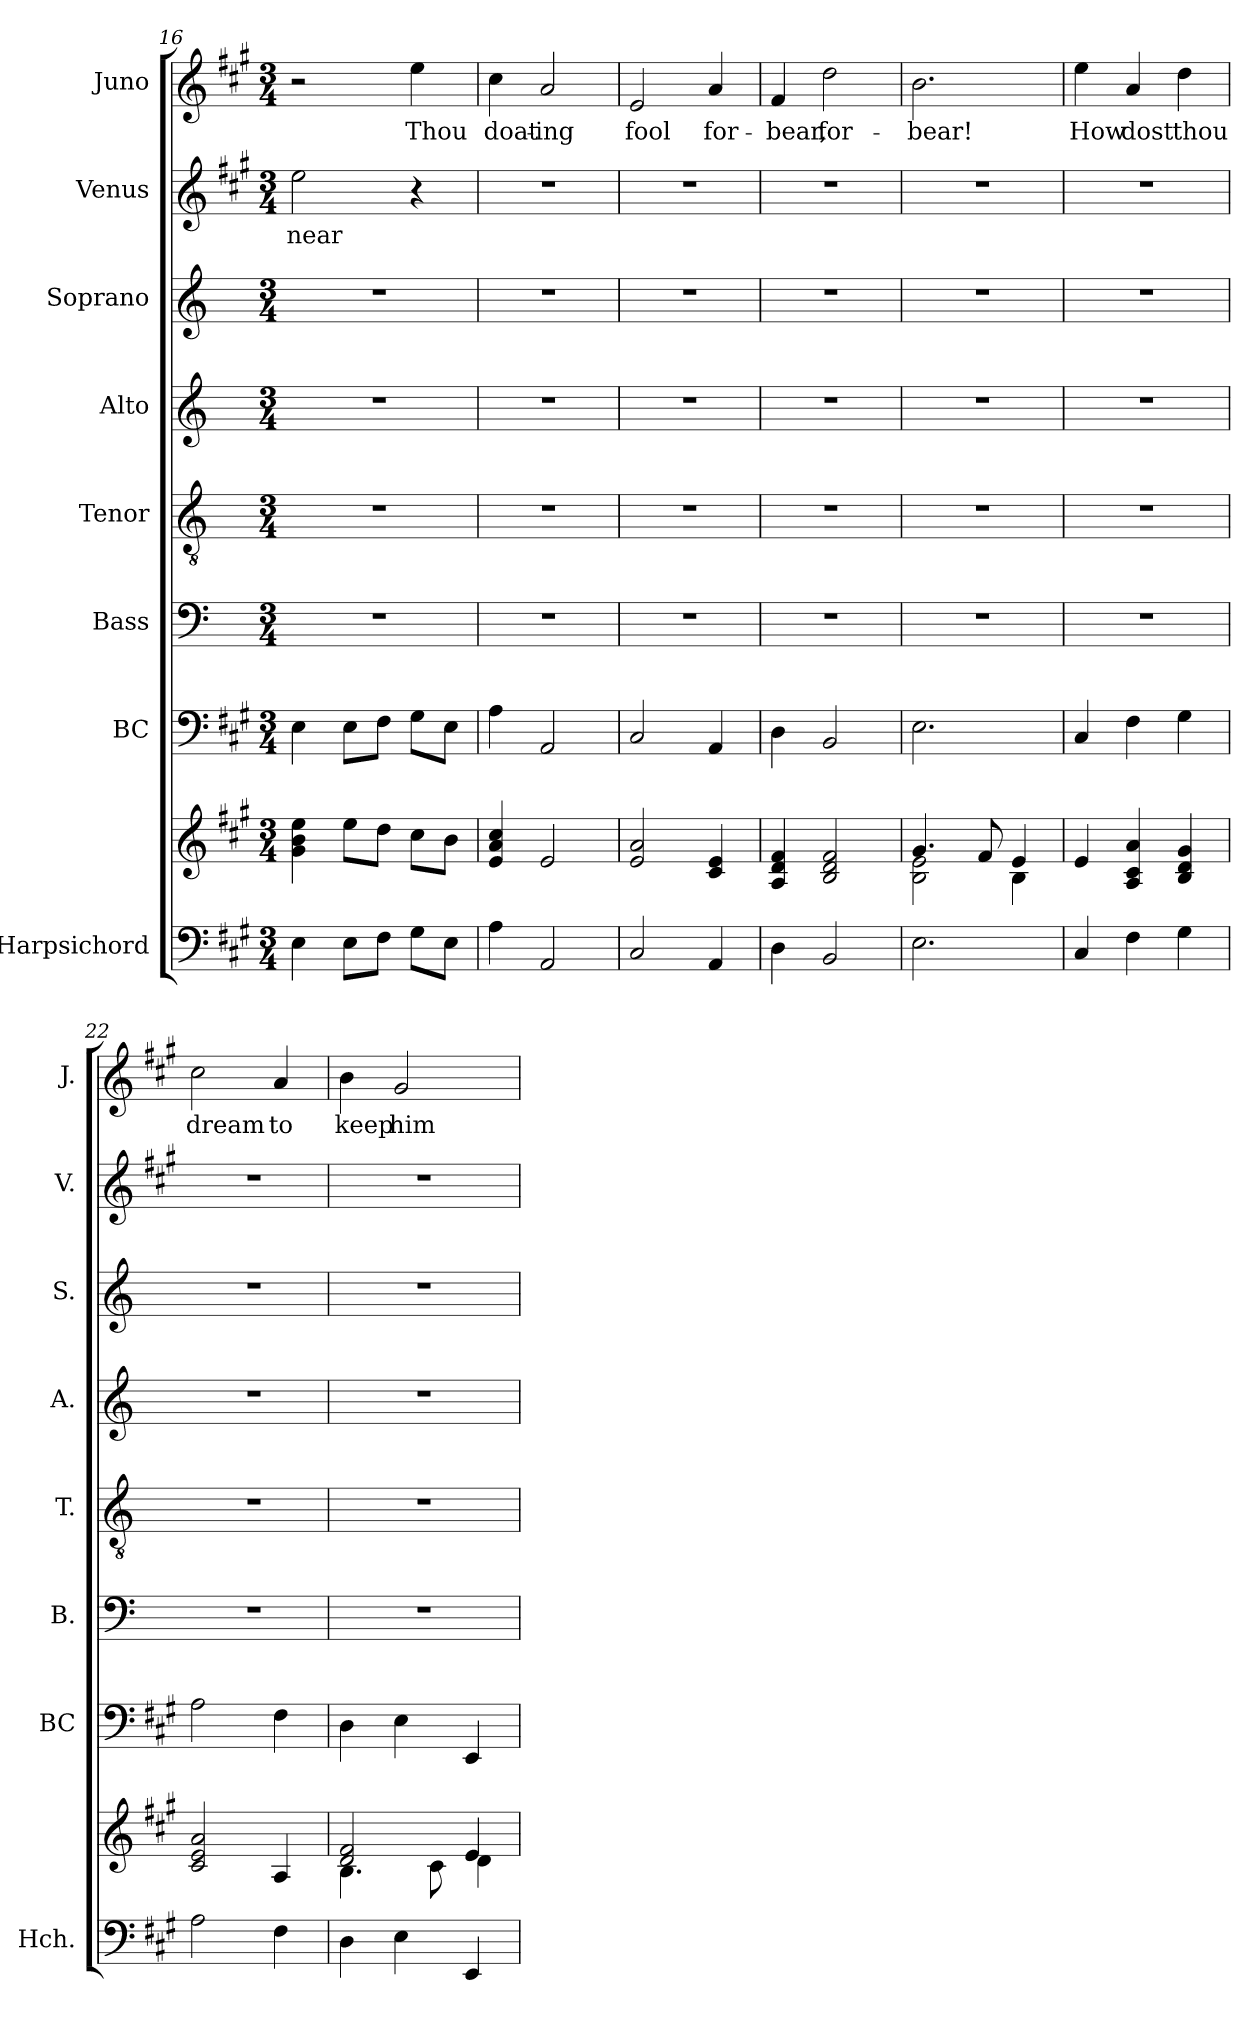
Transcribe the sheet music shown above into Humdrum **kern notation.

**kern	**kern	**kern	**kern	**kern	**kern	**kern	**kern	**text	**kern	**text
*part8	*part8	*part7	*part6	*part5	*part4	*part3	*part2	*part2	*part1	*part1
*staff9	*staff8	*staff7	*staff6	*staff5	*staff4	*staff3	*staff2	*staff2	*staff1	*staff1
*I"Harpsichord	*	*I"BC	*I"Bass	*I"Tenor	*I"Alto	*I"Soprano	*I"Venus	*	*I"Juno	*
*I'Hch.	*	*I'BC	*I'B.	*I'T.	*I'A.	*I'S.	*I'V.	*	*I'J.	*
*clefF4	*clefG2	*clefF4	*clefF4	*clefGv2	*clefG2	*clefG2	*clefG2	*	*clefG2	*
*k[f#c#g#]	*k[f#c#g#]	*k[f#c#g#]	*k[]	*k[]	*k[]	*k[]	*k[f#c#g#]	*	*k[f#c#g#]	*
*M3/4	*M3/4	*M3/4	*M3/4	*M3/4	*M3/4	*M3/4	*M3/4	*	*M3/4	*
=16	=16	=16	=16	=16	=16	=16	=16	=16	=16	=16
!	!	!	!	!	!	!	!	!LO:LY:b	!	!
4E\	4g#\ 4b\ 4ee\	4E\	2.r	2.r	2.r	2.r	2ee\	near	2r	.
8E\L	8ee\L	8E\L	.	.	.	.	.	.	.	.
8F#\J	8dd\J	8F#\J	.	.	.	.	.	.	.	.
!	!	!	!	!	!	!	!	!	!	!LO:LY:b
8G#\L	8cc#\L	8G#\L	.	.	.	.	4r	.	4ee\	Thou
8E\J	8b\J	8E\J	.	.	.	.	.	.	.	.
=17	=17	=17	=17	=17	=17	=17	=17	=17	=17	=17
!	!	!	!	!	!	!	!	!	!	!LO:LY:b
4A\	4e/ 4a/ 4cc#/	4A\	2.r	2.r	2.r	2.r	2.r	.	4cc#\	doat-
!	!	!	!	!	!	!	!	!	!	!LO:LY:b
2AA/	2e/	2AA/	.	.	.	.	.	.	2a/	-ing
=18	=18	=18	=18	=18	=18	=18	=18	=18	=18	=18
!	!	!	!	!	!	!	!	!	!	!LO:LY:b
2C#/	2e/ 2a/	2C#/	2.r	2.r	2.r	2.r	2.r	.	2e/	fool
!	!	!	!	!	!	!	!	!	!	!LO:LY:b
4AA/	4c#/ 4e/	4AA/	.	.	.	.	.	.	4a/	for-
!!LO:LB:g=z
=19	=19	=19	=19	=19	=19	=19	=19	=19	=19	=19
!	!	!	!	!	!	!	!	!	!	!LO:LY:b
4D\	4A/ 4d/ 4f#/	4D\	2.r	2.r	2.r	2.r	2.r	.	4f#/	-bear,
!	!	!	!	!	!	!	!	!	!	!LO:LY:b
2BB/	2B/ 2d/ 2f#/	2BB/	.	.	.	.	.	.	2dd\	for-
=20	=20	=20	=20	=20	=20	=20	=20	=20	=20	=20
*	*^	*	*	*	*	*	*	*	*	*
!	!	!	!	!	!	!	!	!	!	!	!LO:LY:b
2.E\	4.g#/	2B\ 2e\	2.E\	2.r	2.r	2.r	2.r	2.r	.	2.b\	-bear!
.	8f#/	.	.	.	.	.	.	.	.	.	.
.	4e/	4B\	.	.	.	.	.	.	.	.	.
=21	=21	=21	=21	=21	=21	=21	=21	=21	=21	=21	=21
!	!	!	!	!	!	!	!	!	!	!	!LO:LY:b
*	*v	*v	*	*	*	*	*	*	*	*	*
4C#/	4e/	4C#/	2.r	2.r	2.r	2.r	2.r	.	4ee\	How
!	!	!	!	!	!	!	!	!	!	!LO:LY:b
4F#\	4A/ 4c#/ 4a/	4F#\	.	.	.	.	.	.	4a/	dost
!	!	!	!	!	!	!	!	!	!	!LO:LY:b
4G#\	4B/ 4d/ 4g#/	4G#\	.	.	.	.	.	.	4dd\	thou
=22	=22	=22	=22	=22	=22	=22	=22	=22	=22	=22
!	!	!	!	!	!	!	!	!	!	!LO:LY:b
2A\	2c#/ 2e/ 2a/	2A\	2.r	2.r	2.r	2.r	2.r	.	2cc#\	dream
!	!	!	!	!	!	!	!	!	!	!LO:LY:b
4F#\	4A/	4F#\	.	.	.	.	.	.	4a/	to
=23	=23	=23	=23	=23	=23	=23	=23	=23	=23	=23
*	*^	*	*	*	*	*	*	*	*	*
!	!	!	!	!	!	!	!	!	!	!	!LO:LY:b
4D\	2d/ 2f#/	4.B\	4D\	2.r	2.r	2.r	2.r	2.r	.	4b\	keep
!	!	!	!	!	!	!	!	!	!	!	!LO:LY:b
4E\	.	.	4E\	.	.	.	.	.	.	2g#/	him
.	.	8c#\	.	.	.	.	.	.	.	.	.
4EE/	4e/	4d\	4EE/	.	.	.	.	.	.	.	.
*	*v	*v	*	*	*	*	*	*	*	*	*
=	=	=	=	=	=	=	=	=	=	=
*-	*-	*-	*-	*-	*-	*-	*-	*-	*-	*-
